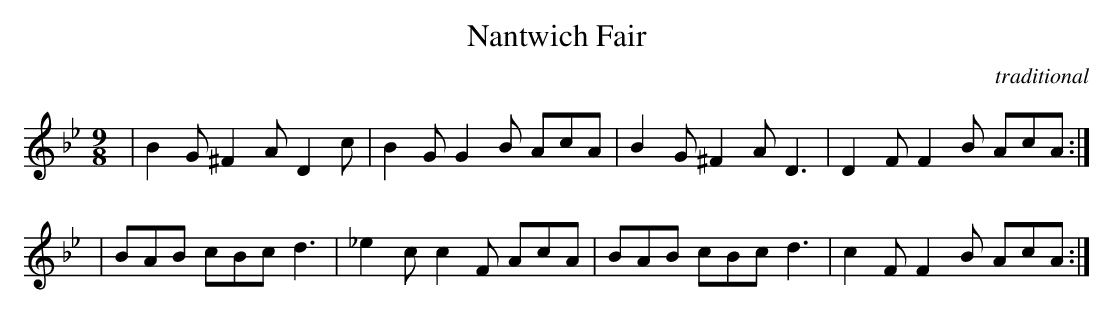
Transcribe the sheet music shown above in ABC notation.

X:1
T:Nantwich Fair
C:traditional
M:9/8
L:1/8
K:Gmin
|B2G^F2A D2c|B2G G2B AcA|B2G ^F2A  D3|D2F F2B AcA :|
|BAB cBc d3|_e2c c2F AcA|BAB cBc d3|c2F F2B AcA :|
